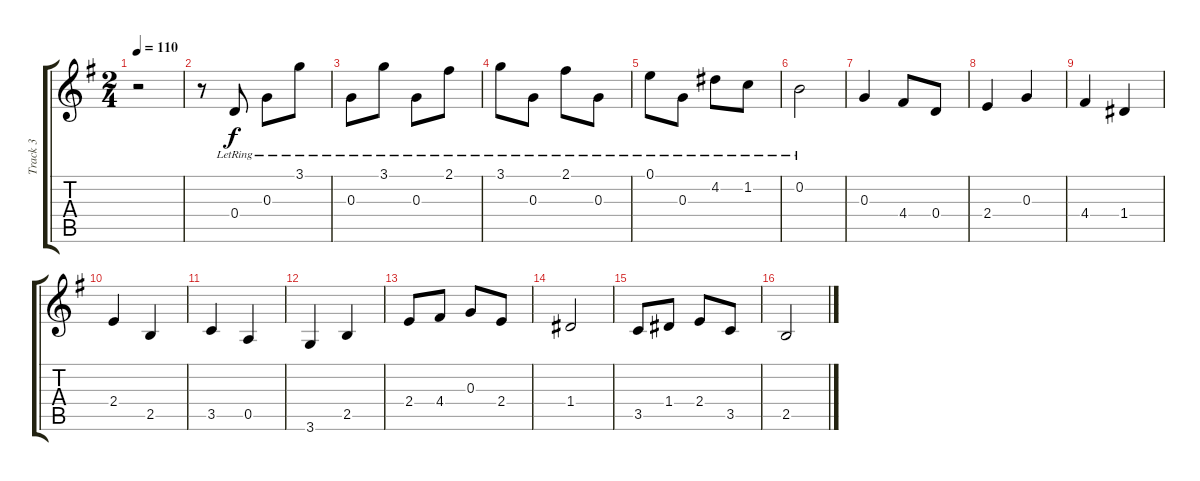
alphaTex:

\track ("Track 3" "Track 3") {instrument acousticguitarnylon}
\staff {score tabs}
\tuning (E4 B3 G3 D3 A2 E2) {hide}
\ts (2 4)
\tempo 110
\clef g2
\ks g
r.2{dy f} |
r.8 0.4{lr}.8 0.3{lr}.8 3.1{lr}.8 |
0.3{lr}.8 3.1{lr}.8 0.3{lr}.8 2.1{lr}.8 |
3.1{lr}.8 0.3{lr}.8 2.1{lr}.8 0.3{lr}.8 |
0.1{lr}.8 0.3{lr}.8 4.2{lr}.8 1.2{lr}.8 |
0.2{lr}.2 |
0.3.4 4.4.8 0.4.8 |
2.4.4 0.3.4 |
4.4.4 1.4.4 |
2.4.4 2.5.4 |
3.5.4 0.5.4 |
3.6.4 2.5.4 |
2.4.8 4.4.8 0.3.8 2.4.8 |
1.4.2 |
3.5.8 1.4.8 2.4.8 3.5.8 |
2.5.2
